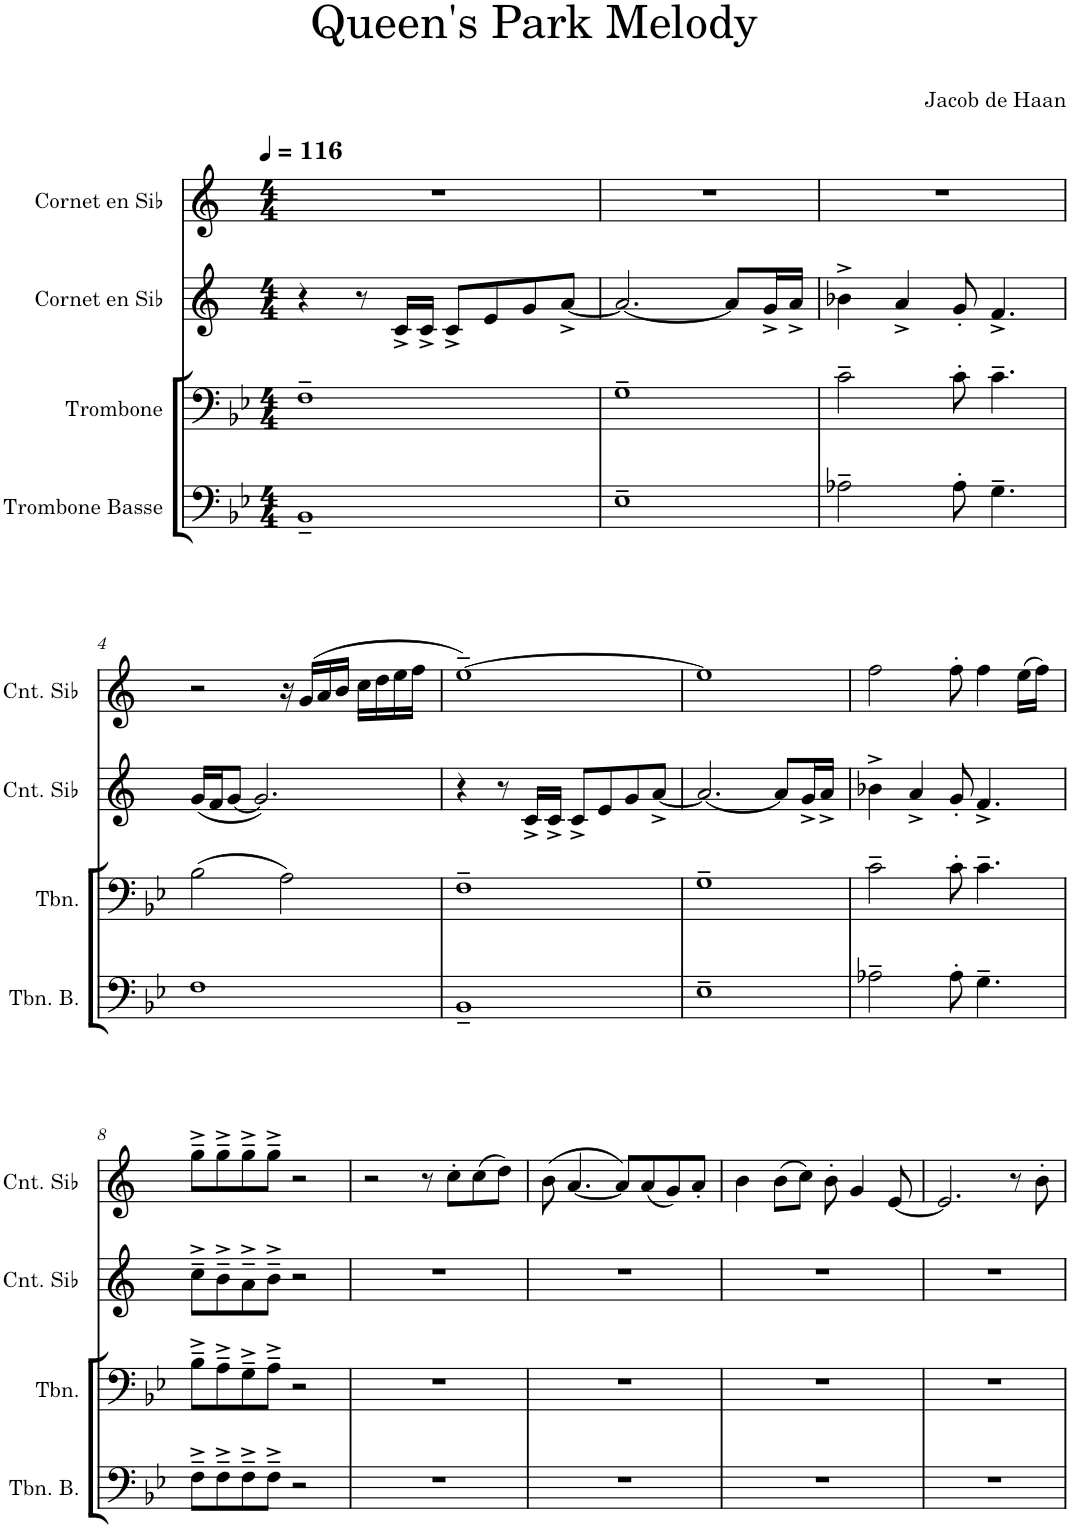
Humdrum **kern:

**kern	**kern	**kern	**kern
*part4	*part3	*part2	*part1
*staff4	*staff3	*staff2	*staff1
*I"Trombone Basse	*I"Trombone	*I"Cornet en Sib	*I"Cornet en Sib
*I'Tbn. B.	*I'Tbn.	*I'Cnt. Sib	*I'Cnt. Sib
*clefF4	*clefF4	*clefG2	*clefG2
*	*	*Trd1c2	*Trd1c2
*k[b-e-]	*k[b-e-]	*k[]	*k[]
*M4/4	*M4/4	*M4/4	*M4/4
*MM116	*MM116	*MM116	*MM116
=1	=1	=1	=1
1BB-~	1F~	4r	1r
.	.	8r	.
.	.	16c^/LL	.
.	.	16c^/JJ	.
.	.	8c^/L	.
.	.	8e/	.
.	.	8g/	.
.	.	[8a^/J	.
=2	=2	=2	=2
1E-~	1G~	2.a/_	1r
.	.	8a/L]	.
.	.	16g^/L	.
.	.	16a^/JJ	.
=3	=3	=3	=3
2A-X~\	2c~\	4b-X^\	1r
.	.	4a^/	.
8A-'\	8c'\	8g'/	.
4.G~\	4.c~\	4.f^/	.
!!LO:LB:g=z
=4	=4	=4	=4
1F	(2B-\	(16g/LL	2r
.	.	16f/J	.
.	.	[8g/J	.
.	.	2.g/])	.
.	2A\)	.	16r
.	.	.	(16g/LL
.	.	.	16a/
.	.	.	16b/JJ
.	.	.	16cc\LL
.	.	.	16dd\
.	.	.	16ee\
.	.	.	16ff\JJ
=5	=5	=5	=5
1BB-~	1F~	4r	[1ee~)
.	.	8r	.
.	.	16c^/LL	.
.	.	16c^/JJ	.
.	.	8c^/L	.
.	.	8e/	.
.	.	8g/	.
.	.	[8a^/J	.
=6	=6	=6	=6
1E-~	1G~	2.a/_	1ee]
.	.	8a/L]	.
.	.	16g^/L	.
.	.	16a^/JJ	.
=7	=7	=7	=7
2A-X~\	2c~\	4b-X^\	2ff\
.	.	4a^/	.
8A-'\	8c'\	8g'/	8ff'\
4.G~\	4.c~\	4.f^/	4ff\
.	.	.	(16ee\LL
.	.	.	16ff\JJ)
!!LO:LB:g=z
=8	=8	=8	=8
8F~^\L	8B-~^\L	8cc~^\L	8gg~^\L
8F~^\	8A~^\	8b~^\	8gg~^\
8F~^\	8G~^\	8a~^\	8gg~^\
8F~^\J	8A~^\J	8b~^\J	8gg~^\J
2r	2r	2r	2r
=9	=9	=9	=9
1r	1r	1r	2r
.	.	.	8r
.	.	.	8cc'\L
.	.	.	(8cc\
.	.	.	8dd\J)
=10	=10	=10	=10
1r	1r	1r	(8b\
.	.	.	[4.a/
.	.	.	8a/L])
.	.	.	(8a/
.	.	.	8g/)
.	.	.	8a'/J
=11	=11	=11	=11
1r	1r	1r	4b\
.	.	.	(8b\L
.	.	.	8cc\J)
.	.	.	8b'\
.	.	.	4g/
.	.	.	[8e/
=12	=12	=12	=12
1r	1r	1r	2.e/]
.	.	.	8r
.	.	.	8b'\
=	=	=	=
*-	*-	*-	*-
